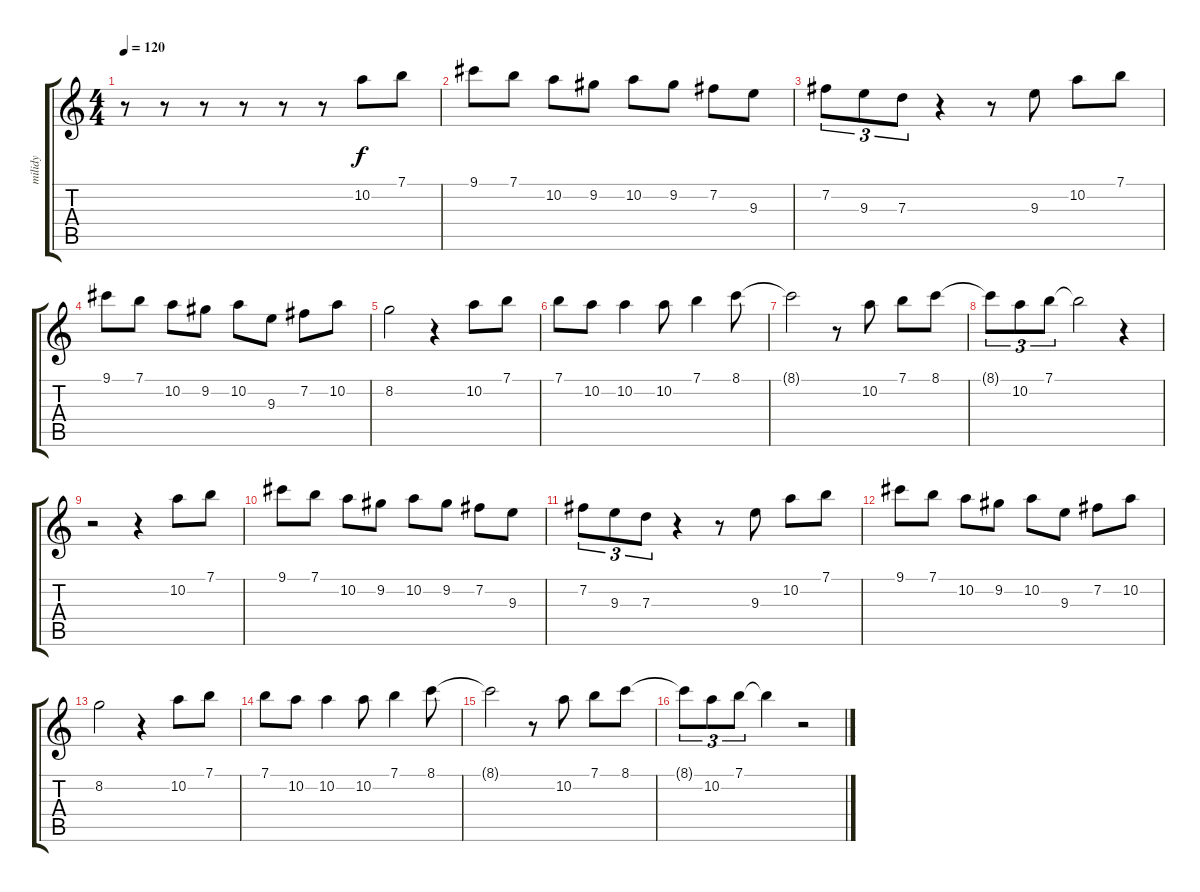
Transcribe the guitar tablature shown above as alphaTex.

\track ("milidy" "milidy") {instrument distortionguitar}
\staff {score tabs}
\tuning (E4 B3 G3 D3 A2 E2) {hide}
\ts (4 4)
\tempo 120
\clef g2
\ks c
r.8{dy f instrument distortionguitar} r.8 r.8 r.8 r.8 r.8 10.2.8 7.1.8 |
9.1.8 7.1.8 10.2.8 9.2.8 10.2.8 9.2.8 7.2.8 9.3.8 |
7.2.8{tu (3 2)} 9.3.8{tu (3 2)} 7.3.8{tu (3 2)} r.4 r.8 9.3.8 10.2.8 7.1.8 |
9.1.8 7.1.8 10.2.8 9.2.8 10.2.8 9.3.8 7.2.8 10.2.8 |
8.2.2 r.4 10.2.8 7.1.8 |
7.1.8 10.2.8 10.2.4 10.2.8 7.1.4 8.1.8 |
8.1{t}.2 r.8 10.2.8 7.1.8 8.1.8 |
8.1{t}.8{tu (3 2)} 10.2.8{tu (3 2)} 7.1.8{tu (3 2)} 7.1{t}.2 r.4 |
r.2 r.4 10.2.8 7.1.8 |
9.1.8 7.1.8 10.2.8 9.2.8 10.2.8 9.2.8 7.2.8 9.3.8 |
7.2.8{tu (3 2)} 9.3.8{tu (3 2)} 7.3.8{tu (3 2)} r.4 r.8 9.3.8 10.2.8 7.1.8 |
9.1.8 7.1.8 10.2.8 9.2.8 10.2.8 9.3.8 7.2.8 10.2.8 |
8.2.2 r.4 10.2.8 7.1.8 |
7.1.8 10.2.8 10.2.4 10.2.8 7.1.4 8.1.8 |
8.1{t}.2 r.8 10.2.8 7.1.8 8.1.8 |
8.1{t}.8{tu (3 2)} 10.2.8{tu (3 2)} 7.1.8{tu (3 2)} 7.1{t}.4 r.2
